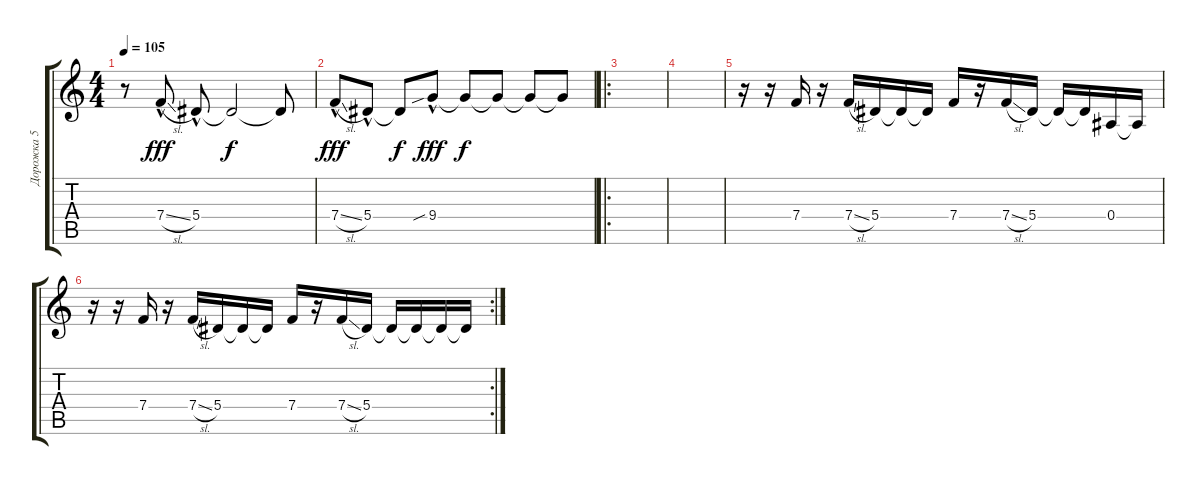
\track ("Дорожка 5" "Дорожка 5") {instrument distortionguitar}
\staff {score tabs}
\tuning (C4 G3 Eb3 Bb2 F2 C2) {hide}
\ts (4 4)
\tempo 105
\clef g2
\ks c
r.8{dy f} 7.4{sl hac}.8{dy fff} 5.4{hac}.8 5.4{t}.2{dy f} 5.4{t}.8 |
7.4{sl hac}.8{dy fff} 5.4{hac}.8 5.4{t}.8{dy f} 9.4{sib hac}.8{dy fff} 9.4{t}.8{dy f} 9.4{t}.8 9.4{t}.8 9.4{t}.8 |
\ro
|
|
r.16 r.16 7.4.16 r.16 7.4{sl}.16 5.4.16 5.4{t}.16 5.4{t}.16 7.4.16 r.16 7.4{sl}.16 5.4.16 5.4{t}.16 5.4{t}.16 0.4.16 0.4{t}.16 |
\rc 2
r.16 r.16 7.4.16 r.16 7.4{sl}.16 5.4.16 5.4{t}.16 5.4{t}.16 7.4.16 r.16 7.4{sl}.16 5.4.16 5.4{t}.16 5.4{t}.16 5.4{t}.16 5.4{t}.16
